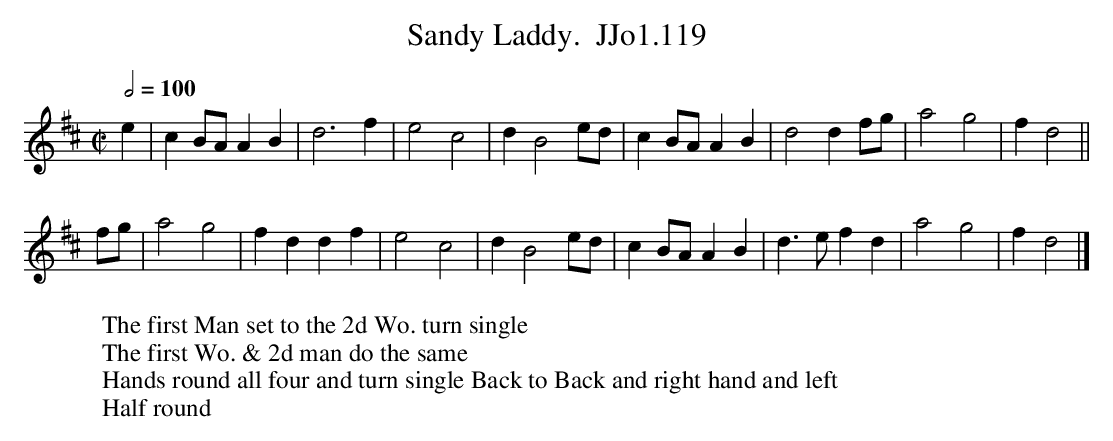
X:1
T:Sandy Laddy.  JJo1.119
M:C|
L:1/8
Q:1/2=100
K:D
e2 | c2BA A2B2 | d6 f2 | e4 c4 | d2 B4 ed |\
c2BA A2B2 | d4 d2fg | a4 g4 | f2 d4 ||
fg |a4 g4 | f2d2 d2f2 | e4 c4 | d2 B4 ed |\
c2BA A2B2 | d3e f2d2 | a4 g4 | f2 d4 |]
W:The first Man set to the 2d Wo. turn single
W:The first Wo. & 2d man do the same
W:Hands round all four and turn single Back to Back and right hand and left
W:Half round
